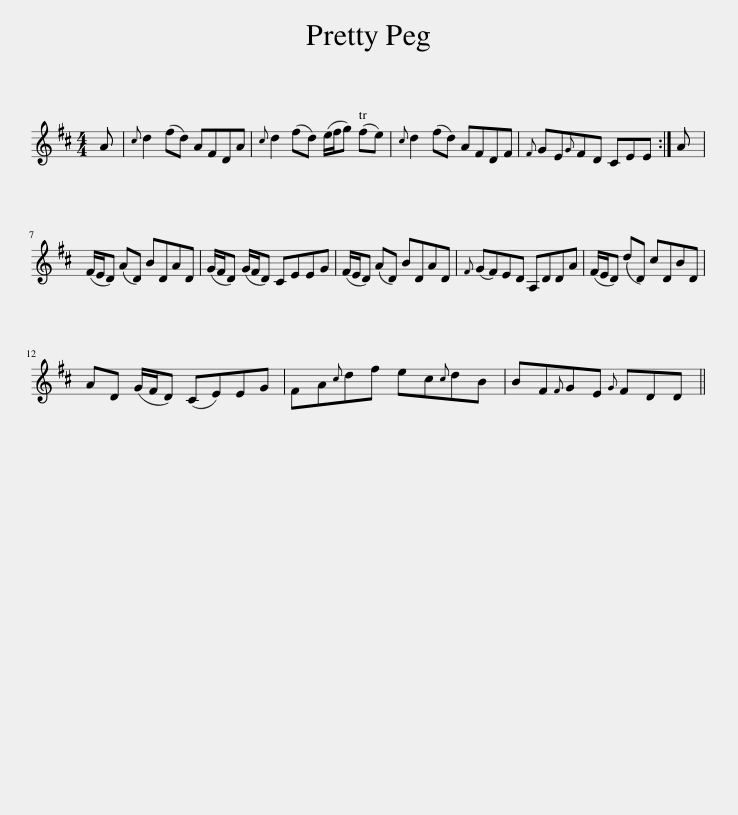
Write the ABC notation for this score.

X:1
L:1/8
M:4/4
I:linebreak $
K:D
V:1 treble
V:1
 A |{c} d2 (fd) AFDA |{c} d2 (fd) (e/f/g) (fe) |{c} d2 (fd) AFDF |{F} GE{G}FD CEE :| %5
 A |$ (F/E/D) (AD) BDAD | (G/F/D) (G/F/D) CEEG | (F/E/D) (AD) BDAD |{F} (GF)ED A,DDA | %10
 (F/E/D) (dD) cDBD |$ AD (G/F/D) (CE)EG | FA{c}df ec{c}dB | BF{F}GE{G} FDD || %14
